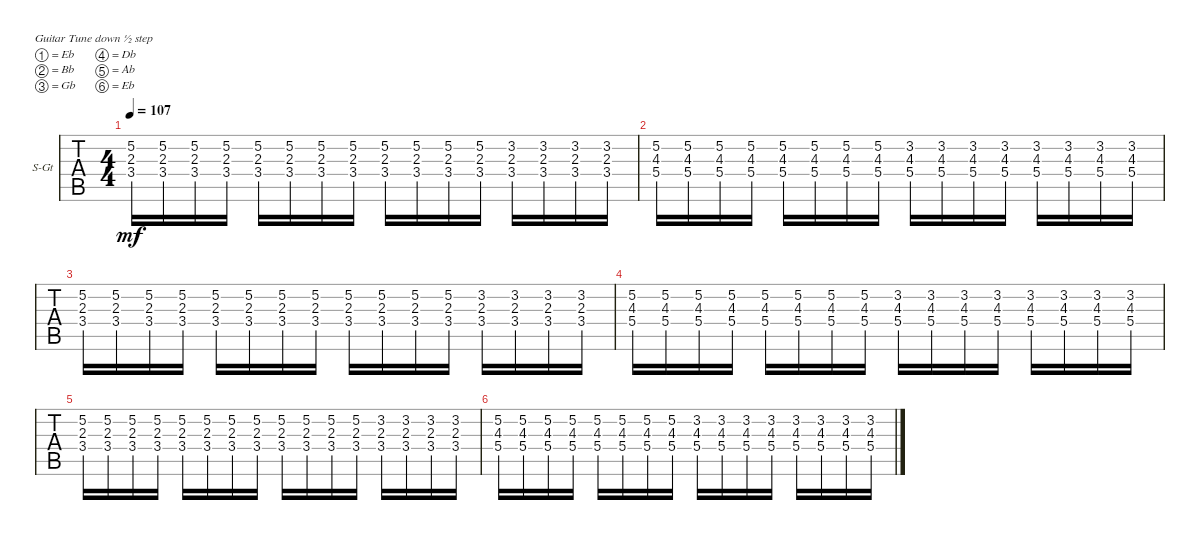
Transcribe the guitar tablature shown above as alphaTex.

\defaultSystemsLayout 4
\bracketExtendMode groupsimilarinstruments
\firstSystemTrackNameOrientation horizontal
\otherSystemsTrackNameOrientation horizontal
\track ("Steel Guitar" "S-Gt") {instrument acousticguitarsteel}
\staff {tabs}
\tuning (Eb4 Bb3 Gb3 Db3 Ab2 Eb2)
\ts (4 4)
\tempo 107
\clef g2
\ks c
(3.4 2.3 5.2).16{dy mf} (3.4 2.3 5.2).16 (3.4 2.3 5.2).16 (3.4 2.3 5.2).16 (3.4 2.3 5.2).16 (3.4 2.3 5.2).16 (3.4 2.3 5.2).16 (3.4 2.3 5.2).16 (3.4 2.3 5.2).16 (3.4 2.3 5.2).16 (3.4 2.3 5.2).16 (3.4 2.3 5.2).16 (3.4 2.3 3.2).16 (3.4 2.3 3.2).16 (3.4 2.3 3.2).16 (3.4 2.3 3.2).16 |
(5.4 4.3 5.2).16 (5.4 4.3 5.2).16 (5.4 4.3 5.2).16 (5.4 4.3 5.2).16 (5.4 4.3 5.2).16 (5.4 4.3 5.2).16 (5.4 4.3 5.2).16 (5.4 4.3 5.2).16 (5.4 4.3 3.2).16 (5.4 4.3 3.2).16 (5.4 4.3 3.2).16 (5.4 4.3 3.2).16 (5.4 4.3 3.2).16 (5.4 4.3 3.2).16 (5.4 4.3 3.2).16 (5.4 4.3 3.2).16 |
(3.4 2.3 5.2).16 (3.4 2.3 5.2).16 (3.4 2.3 5.2).16 (3.4 2.3 5.2).16 (3.4 2.3 5.2).16 (3.4 2.3 5.2).16 (3.4 2.3 5.2).16 (3.4 2.3 5.2).16 (3.4 2.3 5.2).16 (3.4 2.3 5.2).16 (3.4 2.3 5.2).16 (3.4 2.3 5.2).16 (3.4 2.3 3.2).16 (3.4 2.3 3.2).16 (3.4 2.3 3.2).16 (3.4 2.3 3.2).16 |
(5.4 4.3 5.2).16 (5.4 4.3 5.2).16 (5.4 4.3 5.2).16 (5.4 4.3 5.2).16 (5.4 4.3 5.2).16 (5.4 4.3 5.2).16 (5.4 4.3 5.2).16 (5.4 4.3 5.2).16 (5.4 4.3 3.2).16 (5.4 4.3 3.2).16 (5.4 4.3 3.2).16 (5.4 4.3 3.2).16 (5.4 4.3 3.2).16 (5.4 4.3 3.2).16 (5.4 4.3 3.2).16 (5.4 4.3 3.2).16 |
(3.4 2.3 5.2).16 (3.4 2.3 5.2).16 (3.4 2.3 5.2).16 (3.4 2.3 5.2).16 (3.4 2.3 5.2).16 (3.4 2.3 5.2).16 (3.4 2.3 5.2).16 (3.4 2.3 5.2).16 (3.4 2.3 5.2).16 (3.4 2.3 5.2).16 (3.4 2.3 5.2).16 (3.4 2.3 5.2).16 (3.4 2.3 3.2).16 (3.4 2.3 3.2).16 (3.4 2.3 3.2).16 (3.4 2.3 3.2).16 |
(5.4 4.3 5.2).16 (5.4 4.3 5.2).16 (5.4 4.3 5.2).16 (5.4 4.3 5.2).16 (5.4 4.3 5.2).16 (5.4 4.3 5.2).16 (5.4 4.3 5.2).16 (5.4 4.3 5.2).16 (5.4 4.3 3.2).16 (5.4 4.3 3.2).16 (5.4 4.3 3.2).16 (5.4 4.3 3.2).16 (5.4 4.3 3.2).16 (5.4 4.3 3.2).16 (5.4 4.3 3.2).16 (5.4 4.3 3.2).16
